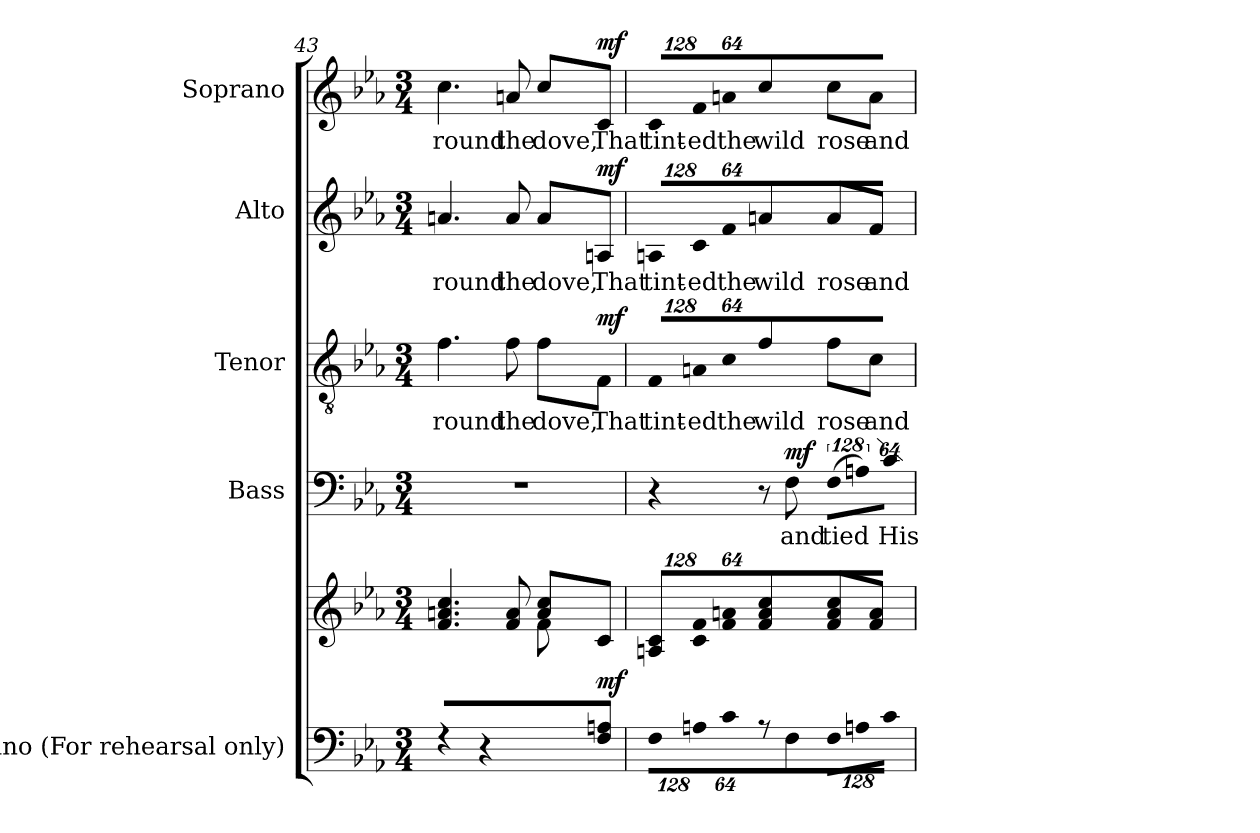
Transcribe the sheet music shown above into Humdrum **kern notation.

**kern	**kern	**dynam	**kern	**text	**dynam	**kern	**text	**dynam	**kern	**text	**dynam	**kern	**text	**dynam
*part5	*part5	*part5	*part4	*part4	*part4	*part3	*part3	*part3	*part2	*part2	*part2	*part1	*part1	*part1
*staff6	*staff5	*staff5/6	*staff4	*staff4	*staff4	*staff3	*staff3	*staff3	*staff2	*staff2	*staff2	*staff1	*staff1	*staff1
*I"Piano (For rehearsal only)	*	*	*I"Bass	*	*	*I"Tenor	*	*	*I"Alto	*	*	*I"Soprano	*	*
*I'Pno.	*	*	*I'B.	*	*	*I'T.	*	*	*I'A.	*	*	*I'S.	*	*
*clefF4	*clefG2	*	*clefF4	*	*	*clefGv2	*	*	*clefG2	*	*	*clefG2	*	*
*	*	*	*	*	*	*ITrd7c12	*	*	*	*	*	*	*	*
*k[b-e-a-]	*k[b-e-a-]	*	*k[b-e-a-]	*	*	*k[b-e-a-]	*	*	*k[b-e-a-]	*	*	*k[b-e-a-]	*	*
*E-:	*E-:	*	*E-:	*	*	*E-:	*	*	*E-:	*	*	*E-:	*	*
*M3/4	*M3/4	*	*M3/4	*	*	*M3/4	*	*	*M3/4	*	*	*M3/4	*	*
=43	=43	=43	=43	=43	=43	=43	=43	=43	=43	=43	=43	=43	=43	=43
*	*^	*	*	*	*	*	*	*	*	*	*	*	*	*
!	!	!	!	!LO:N:vis=1	!	!	!	!	!	!	!	!	!	!	!
!	!	!	!	!	!	!	!	!LO:LY:b:color=#000000	!	!	!	!	!	!	!
!	!	!	!	!	!	!	!	!	!	!	!LO:LY:b:color=#000000	!	!	!	!
!	!	!	!	!	!	!	!	!	!	!	!	!	!	!LO:LY:b:color=#000000	!
4r	4.fi/ 4.ani 4.cci	2ryy	.	2.r	.	.	4.Fi\	round	.	4.ani/	round	.	4.cci\	round	.
4r	.	.	.	.	.	.	.	.	.	.	.	.	.	.	.
!	!	!	!	!	!	!	!	!LO:LY:b:color=#000000	!	!	!	!	!	!	!
!	!	!	!	!	!	!	!	!	!	!	!LO:LY:b:color=#000000	!	!	!	!
!	!	!	!	!	!	!	!	!	!	!	!	!	!	!LO:LY:b:color=#000000	!
.	8fi/ 8ai	.	.	.	.	.	8Fi\	the	.	8ai/	the	.	8ani/	the	.
!	!	!	!	!	!	!	!	!LO:LY:b:color=#000000	!	!	!	!	!	!	!
!	!	!	!	!	!	!	!	!	!	!	!LO:LY:b:color=#000000	!	!	!	!
!	!	!	!	!	!	!	!	!	!	!	!	!	!	!LO:LY:b:color=#000000	!
8ryy	8ai/ 8cciL	8fi\L	.	.	.	.	8Fi\L	dove,	.	8ai/L	dove,	.	8cci/L	dove,	.
!	!	!	!	!	!	!	!	!LO:LY:b:color=#000000	!	!	!	!	!	!	!
!	!	!	!	!	!	!	!	!	!	!	!LO:LY:b:color=#000000	!	!	!	!
!	!	!	!	!	!	!	!	!	!	!	!	!	!	!LO:LY:b:color=#000000	!
8Fi/ 8AniJ	8ci/J	8ryy	mf	.	.	.	8FFi\J	That	mf	8Ani/J	That	mf	8ci/J	That	mf
*	*v	*v	*	*	*	*	*	*	*	*	*	*	*	*	*
=44	=44	=44	=44	=44	=44	=44	=44	=44	=44	=44	=44	=44	=44	=44
*Xbrackettup	*	*	*	*	*	*	*	*	*	*	*	*	*	*
*	*^	*	*	*	*	*	*	*	*	*	*	*	*	*
!LO:N:vis=8	!	!	!	!	!	!	!	!	!	!	!	!	!	!	!
*	*v	*v	*	*	*	*	*	*	*	*	*	*	*	*	*
*	*Xbrackettup	*	*	*	*	*	*	*	*	*	*	*	*	*
*	*^	*	*	*	*	*	*	*	*	*	*	*	*	*
!	!LO:N:vis=8	!	!	!	!	!	!	!	!	!	!	!	!	!	!
*	*v	*v	*	*	*	*	*	*	*	*	*	*	*	*	*
*	*	*	*	*	*	*Xbrackettup	*	*	*	*	*	*	*	*
*	*^	*	*	*	*	*	*	*	*	*	*	*	*	*
!	!	!	!	!	!	!	!LO:N:vis=8	!	!	!	!	!	!	!	!
*	*v	*v	*	*	*	*	*	*	*	*	*	*	*	*	*
*	*^	*	*	*	*	*	*	*	*	*	*	*	*	*
!	!	!	!	!	!	!	!	!LO:LY:b:color=#000000	!	!	!	!	!	!	!
*	*v	*v	*	*	*	*	*	*	*	*	*	*	*	*	*
*	*	*	*	*	*	*	*	*	*Xbrackettup	*	*	*	*	*
*	*^	*	*	*	*	*	*	*	*	*	*	*	*	*
!	!	!	!	!	!	!	!	!	!	!LO:N:vis=8	!	!	!	!	!
*	*v	*v	*	*	*	*	*	*	*	*	*	*	*	*	*
*	*^	*	*	*	*	*	*	*	*	*	*	*	*	*
!	!	!	!	!	!	!	!	!	!	!	!LO:LY:b:color=#000000	!	!	!	!
*	*v	*v	*	*	*	*	*	*	*	*	*	*	*	*	*
*	*	*	*	*	*	*	*	*	*	*	*	*Xbrackettup	*	*
*	*^	*	*	*	*	*	*	*	*	*	*	*	*	*
!	!	!	!	!	!	!	!	!	!	!	!	!	!LO:N:vis=8	!	!
*	*v	*v	*	*	*	*	*	*	*	*	*	*	*	*	*
*	*^	*	*	*	*	*	*	*	*	*	*	*	*	*
!	!	!	!	!	!	!	!	!	!	!	!	!	!	!LO:LY:b:color=#000000	!
*	*v	*v	*	*	*	*	*	*	*	*	*	*	*	*	*
1024%85Fi\L	1024%85Ani/ 1024%85ciL	.	4r	.	.	1024%85FFi/L	tint-	.	1024%85Ani/L	tint-	.	1024%85ci/L	tint-	.
!LO:N:vis=8	!LO:N:vis=8	!	!	!	!	!LO:N:vis=8	!	!	!	!	!	!	!	!
!	!	!	!	!	!	!	!LO:LY:b:color=#000000	!	!LO:N:vis=8	!	!	!	!	!
!	!	!	!	!	!	!	!	!	!	!LO:LY:b:color=#000000	!	!LO:N:vis=8	!	!
!	!	!	!	!	!	!	!	!	!	!	!	!	!LO:LY:b:color=#000000	!
1024%85Ani/	1024%85ci/ 1024%85fi	.	.	.	.	1024%85AAni/	-ed	.	1024%85ci/	-ed	.	1024%85fi/	-ed	.
!LO:N:vis=8	!LO:N:vis=8	!	!	!	!	!LO:N:vis=8	!	!	!	!	!	!	!	!
!	!	!	!	!	!	!	!LO:LY:b:color=#000000	!	!LO:N:vis=8	!	!	!	!	!
!	!	!	!	!	!	!	!	!	!	!LO:LY:b:color=#000000	!	!LO:N:vis=8	!	!
!	!	!	!	!	!	!	!	!	!	!	!	!	!LO:LY:b:color=#000000	!
512%43ci/J	512%43fi/ 512%43aniJ	.	.	.	.	512%43Ci/J	the	.	512%43fi/J	the	.	512%43ani/J	the	.
!	!	!	!	!	!	!	!LO:LY:b:color=#000000	!	!	!	!	!	!	!
!	!	!	!	!	!	!	!	!	!	!LO:LY:b:color=#000000	!	!	!	!
!	!	!	!	!	!	!	!	!	!	!	!	!	!LO:LY:b:color=#000000	!
8r	4fi/ 4ai 4cci	.	8r	.	.	4Fi\	wild	.	4ani/	wild	.	4cci\	wild	.
!	!	!	!	!LO:LY:b:color=#000000	!	!	!	!	!	!	!	!	!	!
8Fi\	.	.	8Fi\	and	mf	.	.	.	.	.	.	.	.	.
!LO:N:vis=8	!	!	!LO:N:vis=8	!	!	!	!	!	!	!	!	!	!	!
!	!	!	!	!LO:LY:b:color=#000000	!	!	!	!	!	!	!	!	!	!
!	!	!	!	!	!	!	!LO:LY:b:color=#000000	!	!	!	!	!	!	!
!	!	!	!	!	!	!	!	!	!	!LO:LY:b:color=#000000	!	!	!	!
!	!	!	!	!	!	!	!	!	!	!	!	!	!LO:LY:b:color=#000000	!
1024%85Fi\L	8fi/ 8ai 8cciL	.	(1024%85Fi\L	tied	.	8Fi\L	rose	.	8ai/L	rose	.	8cci\L	rose	.
!LO:N:vis=8	!	!	!LO:N:vis=8	!	!	!	!	!	!	!	!	!	!	!
1024%85Ani\	.	.	1024%85Ani\)	.	.	.	.	.	.	.	.	.	.	.
!	!	!	!	!	!	!	!LO:LY:b:color=#000000	!	!	!	!	!	!	!
!	!	!	!	!	!	!	!	!	!	!LO:LY:b:color=#000000	!	!	!	!
!	!	!	!	!	!	!	!	!	!	!	!	!	!LO:LY:b:color=#000000	!
.	8fi/ 8aiJ	.	.	.	.	8Ci\J	and	.	8fi/J	and	.	8ai\J	and	.
!LO:N:vis=8	!	!	!LO:N:vis=8	!	!	!	!	!	!	!	!	!	!	!
!	!	!	!	!LO:LY:b:color=#000000	!	!	!	!	!	!	!	!	!	!
512%43ci\J	.	.	512%43ci\J	His	.	.	.	.	.	.	.	.	.	.
=	=	=	=	=	=	=	=	=	=	=	=	=	=	=
*-	*-	*-	*-	*-	*-	*-	*-	*-	*-	*-	*-	*-	*-	*-
